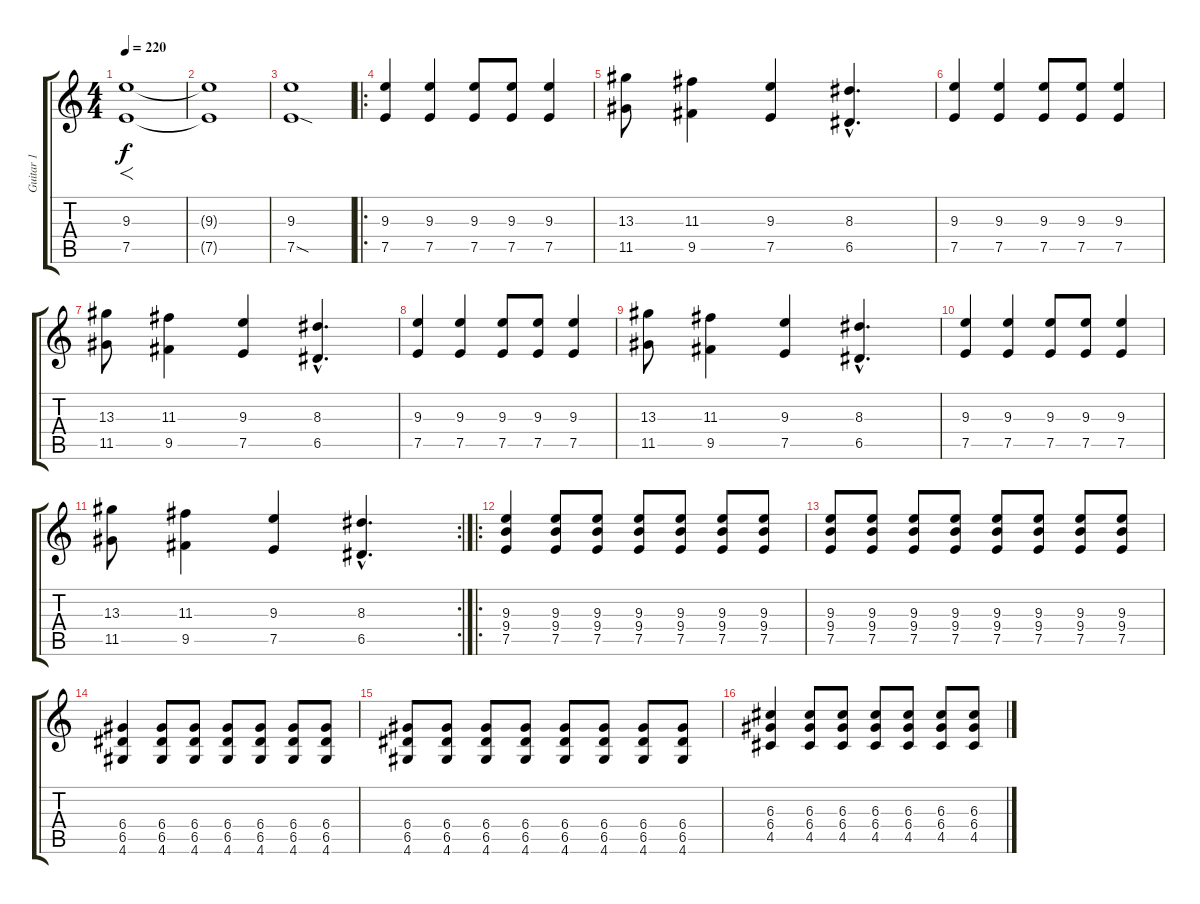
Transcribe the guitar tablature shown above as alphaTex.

\track ("Guitar 1" "Guitar 1") {instrument distortionguitar}
\staff {score tabs}
\tuning (E4 B3 G3 D3 A2 E2) {hide}
\ts (4 4)
\tempo 220
\clef g2
\ks c
(9.3 7.5).1{f dy f instrument distortionguitar} |
(9.3{t} 7.5{t}).1 |
(9.3 7.5{sod}).1 |
\ro
(9.3 7.5).4 (9.3 7.5).4 (9.3 7.5).8 (9.3 7.5).8 (9.3 7.5).4 |
(13.3 11.5).8 (11.3 9.5).4 (9.3 7.5).4 (8.3{hac} 6.5{hac}).4{d} |
(9.3 7.5).4 (9.3 7.5).4 (9.3 7.5).8 (9.3 7.5).8 (9.3 7.5).4 |
(13.3 11.5).8 (11.3 9.5).4 (9.3 7.5).4 (8.3{hac} 6.5{hac}).4{d} |
(9.3 7.5).4 (9.3 7.5).4 (9.3 7.5).8 (9.3 7.5).8 (9.3 7.5).4 |
(13.3 11.5).8 (11.3 9.5).4 (9.3 7.5).4 (8.3{hac} 6.5{hac}).4{d} |
(9.3 7.5).4 (9.3 7.5).4 (9.3 7.5).8 (9.3 7.5).8 (9.3 7.5).4 |
\rc 2
(13.3 11.5).8 (11.3 9.5).4 (9.3 7.5).4 (8.3{hac} 6.5{hac}).4{d} |
\ro
(9.3 9.4 7.5).4 (9.3 9.4 7.5).8 (9.3 9.4 7.5).8 (9.3 9.4 7.5).8 (9.3 9.4 7.5).8 (9.3 9.4 7.5).8 (9.3 9.4 7.5).8 |
(9.3 9.4 7.5).8 (9.3 9.4 7.5).8 (9.3 9.4 7.5).8 (9.3 9.4 7.5).8 (9.3 9.4 7.5).8 (9.3 9.4 7.5).8 (9.3 9.4 7.5).8 (9.3 9.4 7.5).8 |
(6.4 6.5 4.6).4 (6.4 6.5 4.6).8 (6.4 6.5 4.6).8 (6.4 6.5 4.6).8 (6.4 6.5 4.6).8 (6.4 6.5 4.6).8 (6.4 6.5 4.6).8 |
(6.4 6.5 4.6).8 (6.4 6.5 4.6).8 (6.4 6.5 4.6).8 (6.4 6.5 4.6).8 (6.4 6.5 4.6).8 (6.4 6.5 4.6).8 (6.4 6.5 4.6).8 (6.4 6.5 4.6).8 |
(6.3 6.4 4.5).4 (6.3 6.4 4.5).8 (6.3 6.4 4.5).8 (6.3 6.4 4.5).8 (6.3 6.4 4.5).8 (6.3 6.4 4.5).8 (6.3 6.4 4.5).8
